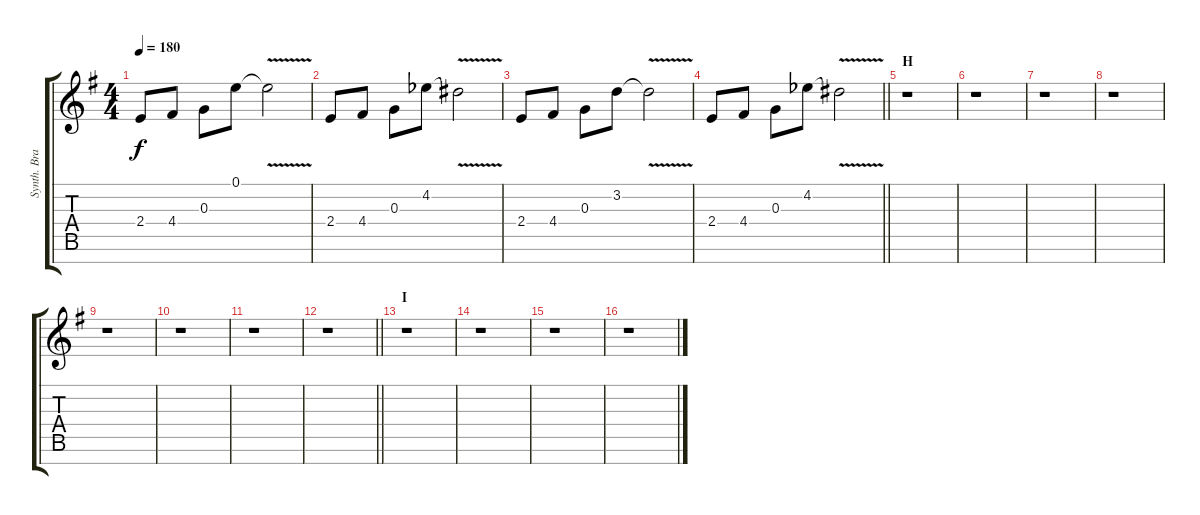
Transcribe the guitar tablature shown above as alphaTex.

\track ("Synth. Brass" "Synth. Bra") {instrument synthbrass1}
\staff {score tabs}
\tuning (E5 B4 G4 D4 A3 E3 B2) {hide}
\ts (4 4)
\tempo 180
\clef g2
\ks g
2.4.8{dy f} 4.4.8 0.3.8 0.1.8 0.1{v t}.2 |
2.4.8 4.4.8 0.3.8 4.2{acc b}.8 4.2{v t}.2 |
2.4.8 4.4.8 0.3.8 3.2.8 3.2{v t}.2 |
\barLineRight lightlight
2.4.8 4.4.8 0.3.8 4.2{acc b}.8 4.2{v t}.2 |
\section ("" "H")
r.1 |
r.1 |
r.1 |
r.1 |
r.1 |
r.1 |
r.1 |
\barLineRight lightlight
r.1 |
\section ("" "I")
r.1 |
r.1 |
r.1 |
r.1
